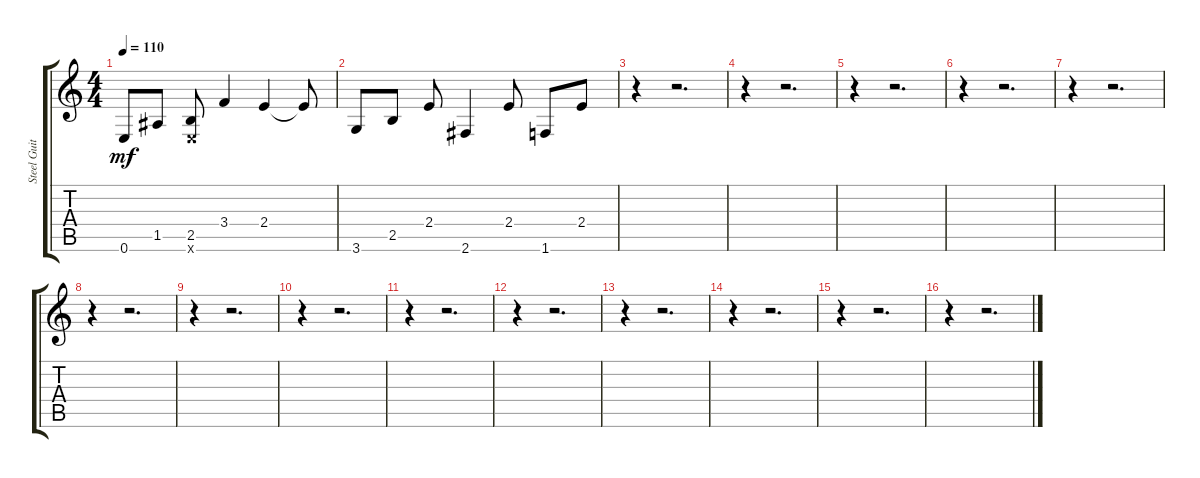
\track ("Steel Guitar" "Steel Guit") {instrument acousticguitarsteel}
\staff {score tabs}
\tuning (E4 B3 G3 D3 A2 E2) {hide}
\ts (4 4)
\tempo 110
\clef g2
\ks c
0.6.8{dy mf} 1.5.8 (2.5 0.6{x}).8 3.4.4 2.4.4 2.4{t}.8 |
3.6.8 2.5.8 2.4.8 2.6.4 2.4.8 1.6.8 2.4.8 |
r.4 r.2{d} |
r.4 r.2{d} |
r.4 r.2{d} |
r.4 r.2{d} |
r.4 r.2{d} |
r.4 r.2{d} |
r.4 r.2{d} |
r.4 r.2{d} |
r.4 r.2{d} |
r.4 r.2{d} |
r.4 r.2{d} |
r.4 r.2{d} |
r.4 r.2{d} |
r.4 r.2{d}
